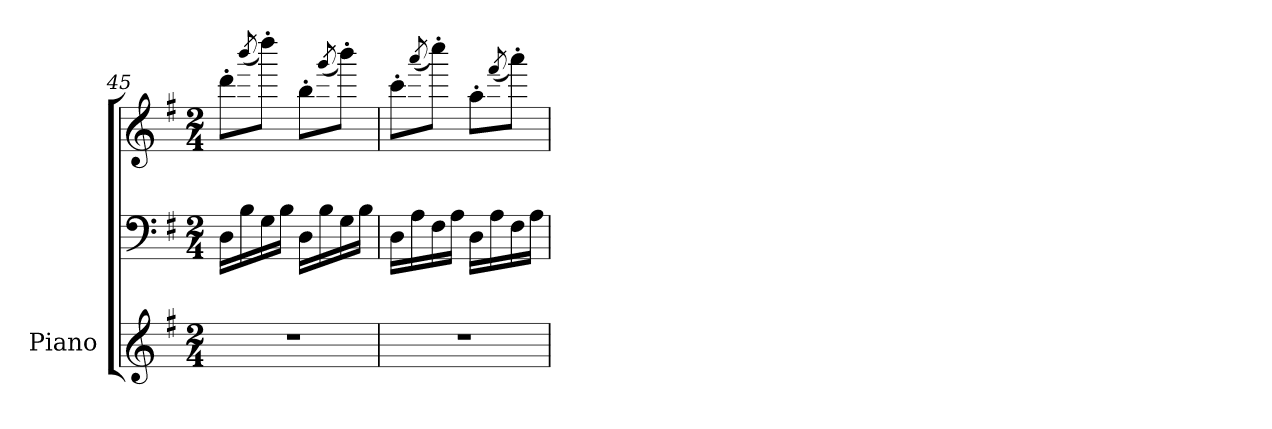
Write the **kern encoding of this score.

**kern	**kern	**kern
*part1	*part1	*part1
*staff3	*staff2	*staff1
*I"Piano	*	*
*I'Pno	*	*
!!LO:LB:g=z
*clefG2	*clefF4	*clefG2
*k[f#]	*k[f#]	*k[f#]
*M2/4	*M2/4	*M2/4
=45	=45	=45
2r	16D\LL	8ddd'\L
.	16B\	.
.	.	(<8qbbb/
.	16G\	8dddd'\J)
.	16B\JJ	.
.	16D\LL	8bb'\L
.	16B\	.
.	.	(<8qggg/
.	16G\	8bbb'\J)
.	16B\JJ	.
=46	=46	=46
2r	16D\LL	8ccc'\L
.	16A\	.
.	.	(<8qaaa/
.	16F#\	8cccc'\J)
.	16A\JJ	.
.	16D\LL	8aa'\L
.	16A\	.
.	.	(<8qfff#/
.	16F#\	8aaa'\J)
.	16A\JJ	.
=	=	=
*-	*-	*-
